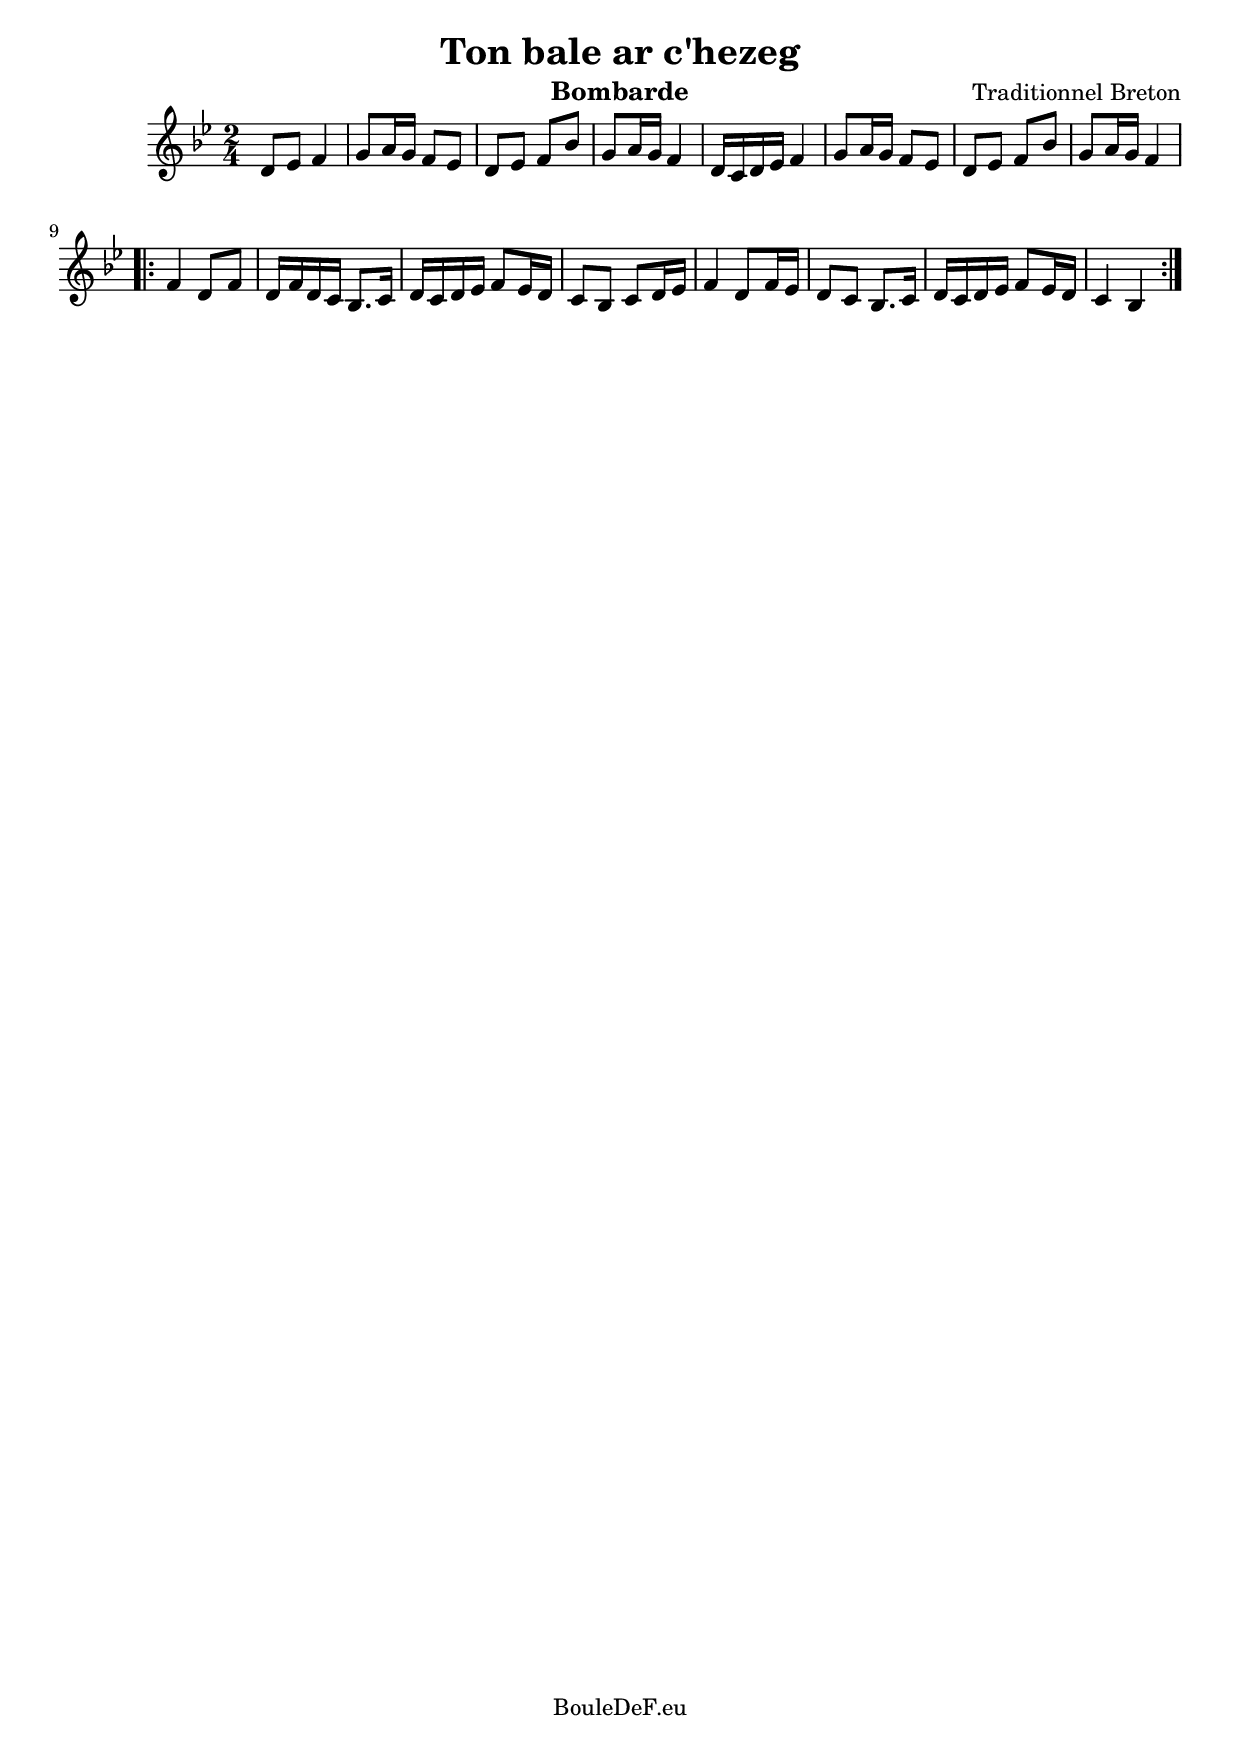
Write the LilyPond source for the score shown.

\version "2.16.0"
\include "italiano.ly"

\header {
	title = "Ton bale ar c'hezeg"
	composer = "Traditionnel Breton"
	instrument = "Bombarde"
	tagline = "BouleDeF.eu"
}

marche = \relative sib {
	\clef "treble"
	\key sib \major
	\time 2/4

	| re8 mib fa4
	| sol8 la16 sol fa8 mib
	| re mib fa sib
	| sol la16 sol fa4
	| re16 do re mib fa4
	| sol8 la16 sol fa8 mib
	| re mib fa sib
	| sol la16 sol fa4
	\break
	\repeat volta 2 {
		| fa4 re8 fa
		| re16 fa re do sib8. do16
		| re16 do re mib fa8 mib16 re
		| do8 sib do re16 mib
		| fa4 re8 fa16 mib
		| re8 do sib8. do16
		| re16 do re mib fa8 mib16 re
		| do4 sib
	}
}

\score {
	\new Staff {
		\clef "treble" \marche
	}
	\layout {}
}

\score {
	\new Staff \with {midiInstrument=#"oboe"} {
		\unfoldRepeats { \marche }
	}
	\midi {}
}
